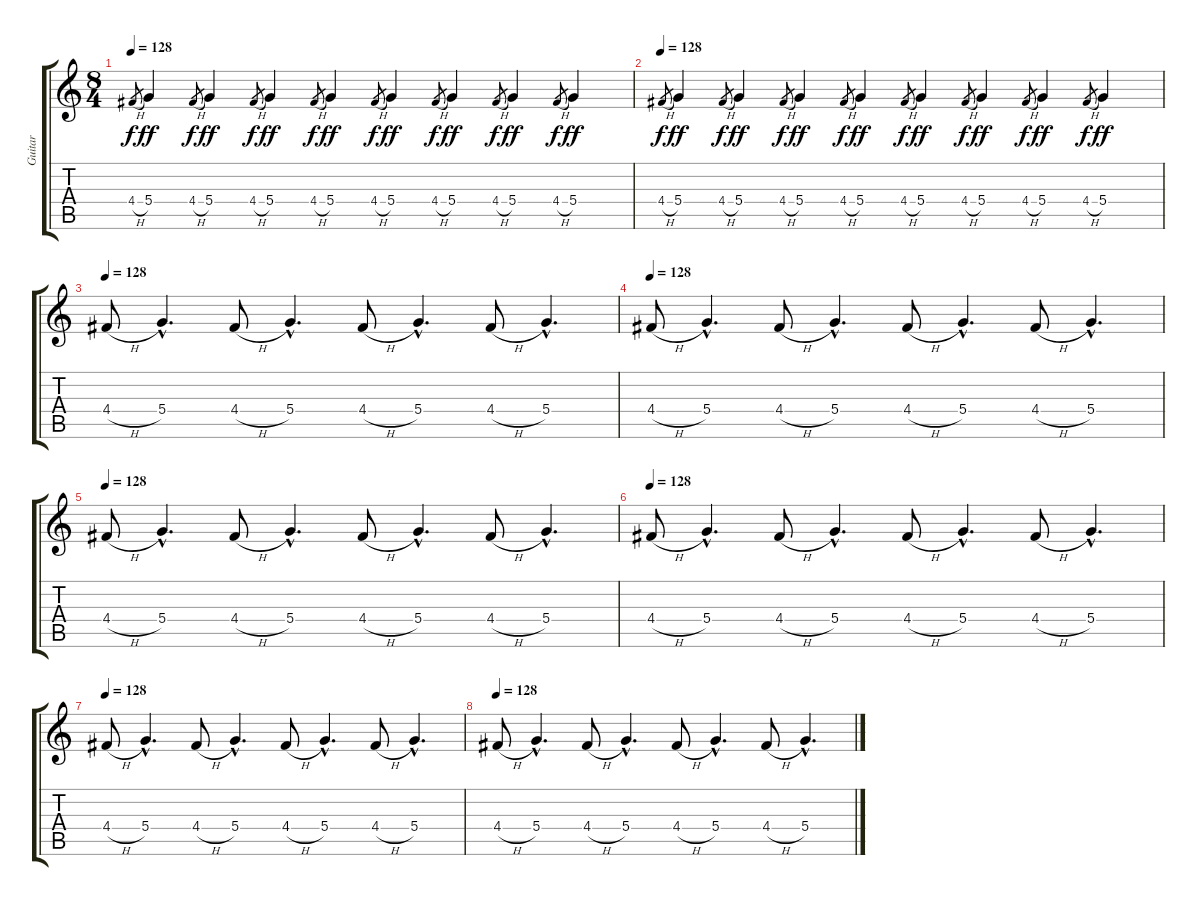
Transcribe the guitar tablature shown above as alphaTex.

\track ("Guitar" "Guitar") {instrument distortionguitar}
\staff {score tabs}
\tuning (E4 B3 G3 D3 A2 E2) {hide}
\ts (8 4)
\tempo 128
\clef g2
\ks c
4.4{h}.8{gr dy f} 5.4.4{dy ff} 4.4{h}.8{gr dy f} 5.4.4{dy ff} 4.4{h}.8{gr dy f} 5.4.4{dy ff} 4.4{h}.8{gr dy f} 5.4.4{dy ff} 4.4{h}.8{gr dy f} 5.4.4{dy ff} 4.4{h}.8{gr dy f} 5.4.4{dy ff} 4.4{h}.8{gr dy f} 5.4.4{dy ff} 4.4{h}.8{gr dy f} 5.4.4{dy ff} |
\tempo 128
4.4{h}.8{gr dy f} 5.4.4{dy ff} 4.4{h}.8{gr dy f} 5.4.4{dy ff} 4.4{h}.8{gr dy f} 5.4.4{dy ff} 4.4{h}.8{gr dy f} 5.4.4{dy ff} 4.4{h}.8{gr dy f} 5.4.4{dy ff} 4.4{h}.8{gr dy f} 5.4.4{dy ff} 4.4{h}.8{gr dy f} 5.4.4{dy ff} 4.4{h}.8{gr dy f} 5.4.4{dy ff} |
\tempo 128
4.4{h}.8 5.4{hac}.4{d} 4.4{h}.8 5.4{hac}.4{d} 4.4{h}.8 5.4{hac}.4{d} 4.4{h}.8 5.4{hac}.4{d} |
\tempo 128
4.4{h}.8 5.4{hac}.4{d} 4.4{h}.8 5.4{hac}.4{d} 4.4{h}.8 5.4{hac}.4{d} 4.4{h}.8 5.4{hac}.4{d} |
\tempo 128
4.4{h}.8 5.4{hac}.4{d} 4.4{h}.8 5.4{hac}.4{d} 4.4{h}.8 5.4{hac}.4{d} 4.4{h}.8 5.4{hac}.4{d} |
\tempo 128
4.4{h}.8 5.4{hac}.4{d} 4.4{h}.8 5.4{hac}.4{d} 4.4{h}.8 5.4{hac}.4{d} 4.4{h}.8 5.4{hac}.4{d} |
\tempo 128
4.4{h}.8 5.4{hac}.4{d} 4.4{h}.8 5.4{hac}.4{d} 4.4{h}.8 5.4{hac}.4{d} 4.4{h}.8 5.4{hac}.4{d} |
\tempo 128
4.4{h}.8 5.4{hac}.4{d} 4.4{h}.8 5.4{hac}.4{d} 4.4{h}.8 5.4{hac}.4{d} 4.4{h}.8 5.4{hac}.4{d}
